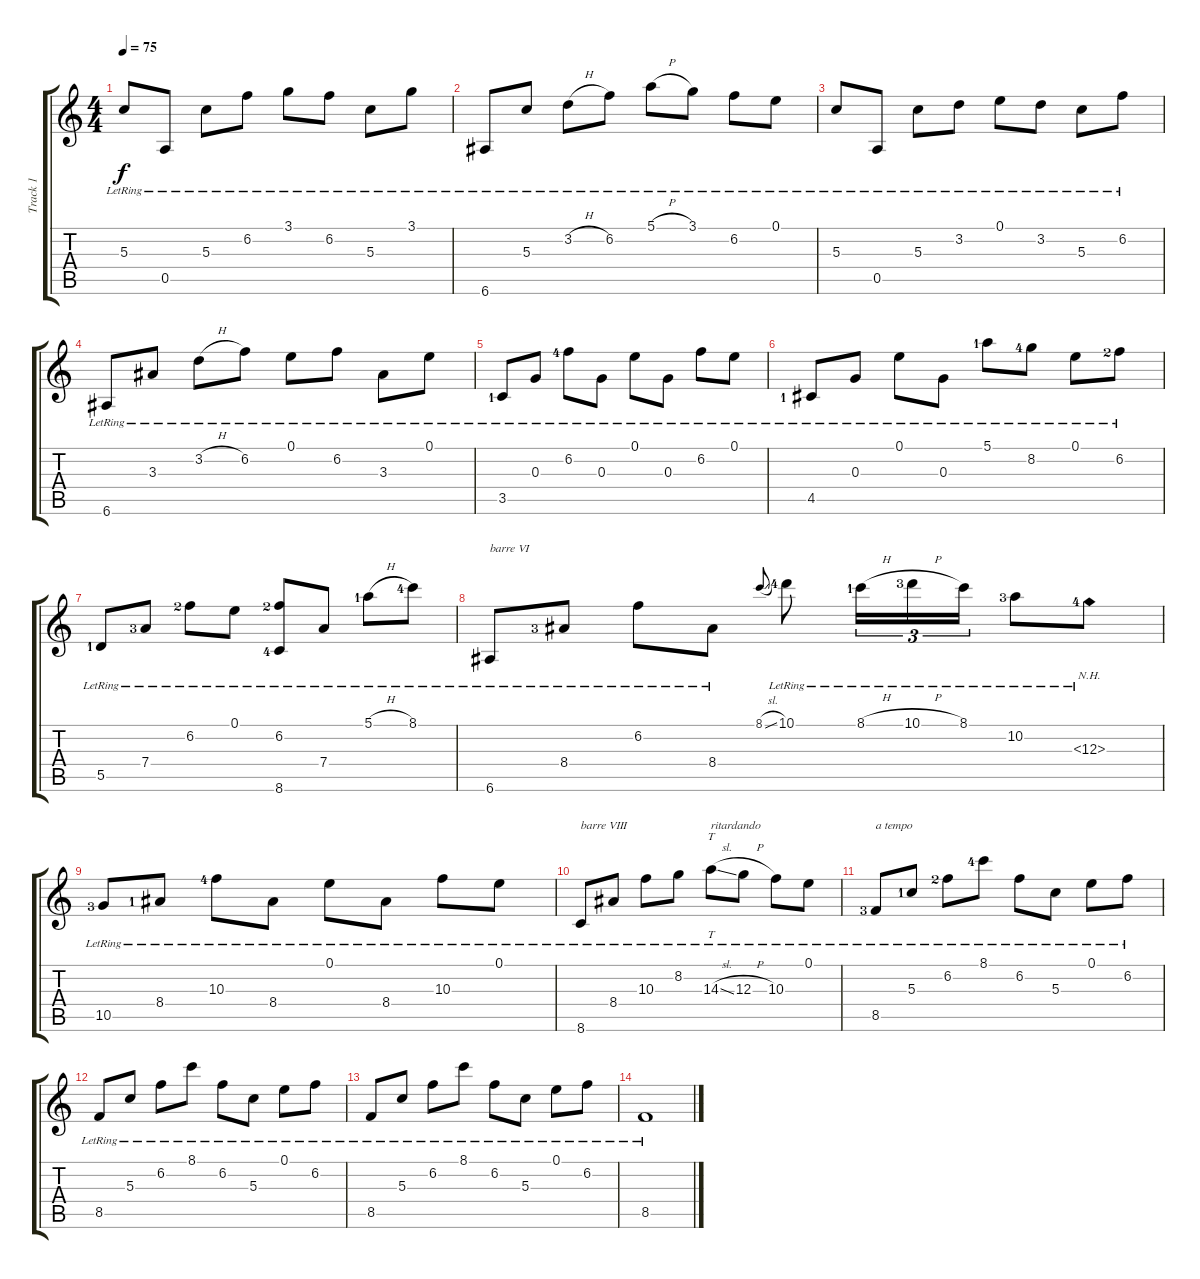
\track ("Track 1" "Track 1") {instrument acousticguitarsteel}
\staff {score tabs}
\tuning (E4 B3 G3 D3 A2 E2) {hide}
\ts (4 4)
\tempo 75
\clef g2
\ks c
5.3{lr}.8{dy f} 0.5{lr}.8 5.3{lr}.8 6.2{lr}.8 3.1{lr}.8 6.2{lr}.8 5.3{lr}.8 3.1{lr}.8 |
6.6{lr}.8 5.3{lr}.8 3.2{h lr}.8 6.2{lr}.8 5.1{h lr}.8 3.1{lr}.8 6.2{lr}.8 0.1{lr}.8 |
5.3{lr}.8 0.5{lr}.8 5.3{lr}.8 3.2{lr}.8 0.1{lr}.8 3.2{lr}.8 5.3{lr}.8 6.2{lr}.8 |
6.6{lr}.8 3.3{lr}.8 3.2{h lr}.8 6.2{lr}.8 0.1{lr}.8 6.2{lr}.8 3.3{lr}.8 0.1{lr}.8 |
3.5{lr lf 2}.8 0.3{lr}.8 6.2{lr lf 5}.8 0.3{lr}.8 0.1{lr}.8 0.3{lr}.8 6.2{lr}.8 0.1{lr}.8 |
4.5{lr lf 2}.8 0.3{lr}.8 0.1{lr}.8 0.3{lr}.8 5.1{lr lf 2}.8 8.2{lr lf 5}.8 0.1{lr}.8 6.2{lr lf 3}.8 |
5.5{lr lf 2}.8 7.4{lr lf 4}.8 6.2{lr lf 3}.8 0.1{lr}.8 (6.2{lr lf 3} 8.6{lr lf 5}).8 7.4{lr}.8 5.1{h lr lf 2}.8 8.1{lr lf 5}.8 |
6.6{lr}.8{txt "barre VI"} 8.4{lr lf 4}.8 6.2{lr}.8 8.4{lr}.8 8.1{sl}.8{gr onbeat} 10.1{lr lf 5}.8 8.1{h lr lf 2}.16{tu (3 2)} 10.1{h lr lf 4}.16{tu (3 2)} 8.1{lr}.16{tu (3 2)} 10.2{lr lf 4}.8 12.3{nh lr lf 5}.8 |
10.5{lr lf 4}.8 8.4{lr lf 2}.8 10.3{lr lf 5}.8 8.4{lr}.8 0.1{lr}.8 8.4{lr}.8 10.3{lr}.8 0.1{lr}.8 |
8.6{lr}.8{txt "barre VIII"} 8.4{lr}.8 10.3{lr}.8 8.2{lr}.8 14.3{sl lr}.8{tt txt "ritardando"} 12.3{h lr}.8 10.3{lr}.8 0.1{lr}.8 |
8.5{lr lf 4}.8{txt "a tempo"} 5.3{lr lf 2}.8 6.2{lr lf 3}.8 8.1{lr lf 5}.8 6.2{lr}.8 5.3{lr}.8 0.1{lr}.8 6.2{lr}.8 |
8.5{lr}.8 5.3{lr}.8 6.2{lr}.8 8.1{lr}.8 6.2{lr}.8 5.3{lr}.8 0.1{lr}.8 6.2{lr}.8 |
8.5{lr}.8 5.3{lr}.8 6.2{lr}.8 8.1{lr}.8 6.2{lr}.8 5.3{lr}.8 0.1{lr}.8 6.2{lr}.8 |
8.5{lr}.1
